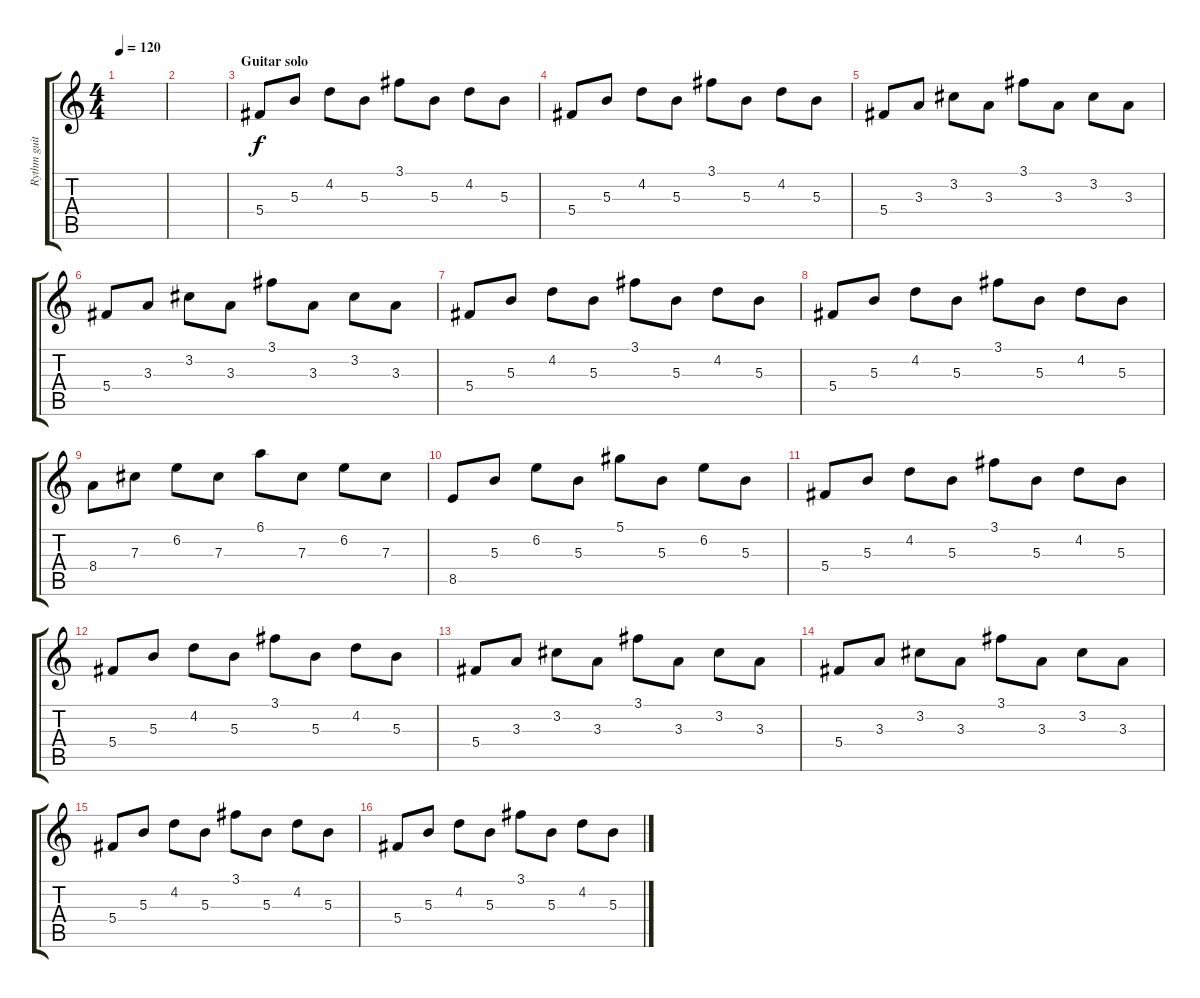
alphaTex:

\track ("Rythm guitar during guitar solo" "Rythm guit") {instrument acousticguitarsteel}
\staff {score tabs}
\tuning (Eb4 Bb3 Gb3 Db3 Ab2 Eb2) {hide}
\ts (4 4)
\tempo 120
\clef g2
\ks c
|
|
\section ("" "Guitar solo")
5.4.8 5.3.8 4.2.8 5.3.8 3.1.8 5.3.8 4.2.8 5.3.8 |
5.4.8 5.3.8 4.2.8 5.3.8 3.1.8 5.3.8 4.2.8 5.3.8 |
5.4.8 3.3.8 3.2.8 3.3.8 3.1.8 3.3.8 3.2.8 3.3.8 |
5.4.8 3.3.8 3.2.8 3.3.8 3.1.8 3.3.8 3.2.8 3.3.8 |
5.4.8 5.3.8 4.2.8 5.3.8 3.1.8 5.3.8 4.2.8 5.3.8 |
5.4.8 5.3.8 4.2.8 5.3.8 3.1.8 5.3.8 4.2.8 5.3.8 |
8.4.8 7.3.8 6.2.8 7.3.8 6.1.8 7.3.8 6.2.8 7.3.8 |
8.5.8 5.3.8 6.2.8 5.3.8 5.1.8 5.3.8 6.2.8 5.3.8 |
5.4.8 5.3.8 4.2.8 5.3.8 3.1.8 5.3.8 4.2.8 5.3.8 |
5.4.8 5.3.8 4.2.8 5.3.8 3.1.8 5.3.8 4.2.8 5.3.8 |
5.4.8 3.3.8 3.2.8 3.3.8 3.1.8 3.3.8 3.2.8 3.3.8 |
5.4.8 3.3.8 3.2.8 3.3.8 3.1.8 3.3.8 3.2.8 3.3.8 |
5.4.8 5.3.8 4.2.8 5.3.8 3.1.8 5.3.8 4.2.8 5.3.8 |
5.4.8 5.3.8 4.2.8 5.3.8 3.1.8 5.3.8 4.2.8 5.3.8
